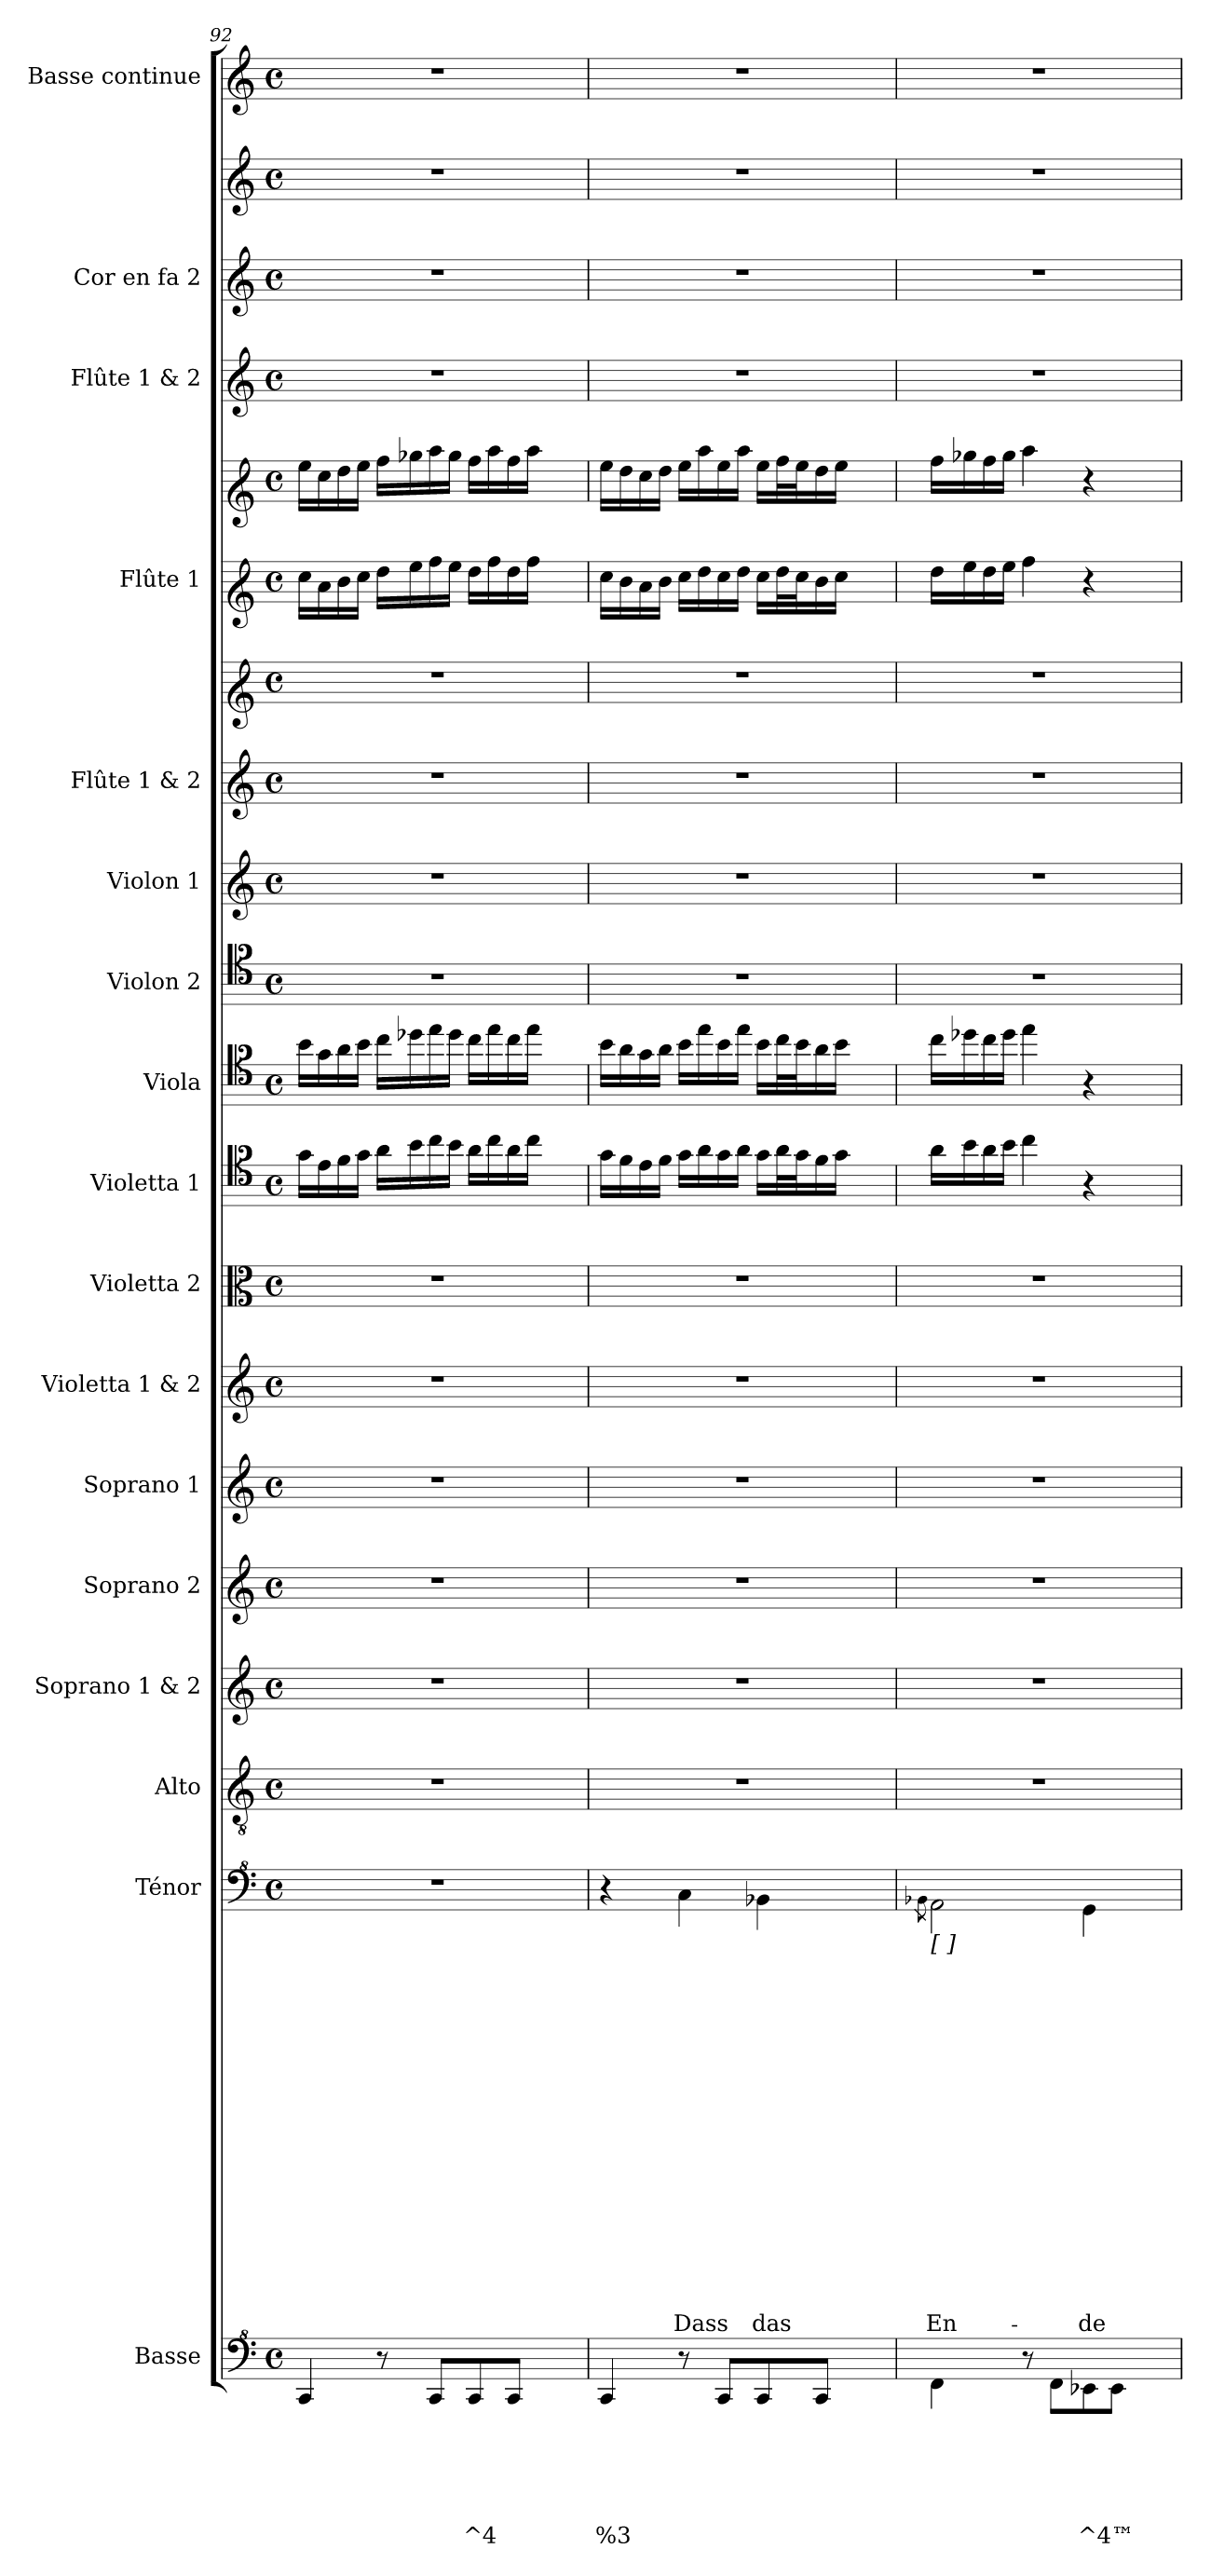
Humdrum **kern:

**kern	**text	**text	**text	**text	**text	**text	**kern	**text	**text	**text	**text	**text	**text	**text	**text	**text	**text	**text	**text	**text	**text	**text	**text	**text	**kern	**kern	**kern	**kern	**kern	**kern	**kern	**kern	**kern	**kern	**kern	**kern	**kern	**kern	**kern	**kern	**kern	**kern
*part17	*part17	*part17	*part17	*part17	*part17	*part17	*part16	*part16	*part16	*part16	*part16	*part16	*part16	*part16	*part16	*part16	*part16	*part16	*part16	*part16	*part16	*part16	*part16	*part16	*part15	*part14	*part13	*part12	*part11	*part10	*part9	*part8	*part7	*part6	*part5	*part5	*part4	*part4	*part3	*part2	*part2	*part1
*staff20	*staff20	*staff20	*staff20	*staff20	*staff20	*staff20	*staff19	*staff19	*staff19	*staff19	*staff19	*staff19	*staff19	*staff19	*staff19	*staff19	*staff19	*staff19	*staff19	*staff19	*staff19	*staff19	*staff19	*staff19	*staff18	*staff17	*staff16	*staff15	*staff14	*staff13	*staff12	*staff11	*staff10	*staff9	*staff8	*staff7	*staff6	*staff5	*staff4	*staff3	*staff2	*staff1
*I"Basse	*	*	*	*	*	*	*I"Ténor	*	*	*	*	*	*	*	*	*	*	*	*	*	*	*	*	*	*I"Alto	*I"Soprano 1 & 2	*I"Soprano 2	*I"Soprano 1	*I"Violetta 1 & 2	*I"Violetta 2	*I"Violetta 1	*I"Viola	*I"Violon 2	*I"Violon 1	*I"Flûte 1 & 2	*	*I"Flûte 1	*	*I"Flûte 1 & 2	*I"Cor en fa 2	*	*I"Basse continue
*I'Bas	*	*	*	*	*	*	*I'T	*	*	*	*	*	*	*	*	*	*	*	*	*	*	*	*	*	*I'A	*	*I'S 2	*I'S 1	*	*I'Vta 2	*I'Vta 1	*I'Vla	*I'Vln 2	*I'Vln 1	*I'Vln 1	*	*I'Fl 1	*	*	*I'Cor 2	*	*I'BC
*clefF^4	*	*	*	*	*	*	*clefF^4	*	*	*	*	*	*	*	*	*	*	*	*	*	*	*	*	*	*clefGv2	*clefG2	*clefG2	*clefG2	*clefG2	*clefC3	*clefC5	*clefC5	*clefC5	*clefG2	*clefG2	*clefG1	*clefG1	*clefG1	*clefG2	*clefG2	*clefG2	*clefG2
*ITrd7c12	*	*	*	*	*	*	*	*	*	*	*	*	*	*	*	*	*	*	*	*	*	*	*	*	*	*	*	*	*	*	*	*	*	*	*	*	*	*	*	*	*ITrd4c7	*ITrd4c7
*k[]	*	*	*	*	*	*	*k[]	*	*	*	*	*	*	*	*	*	*	*	*	*	*	*	*	*	*k[]	*k[]	*k[]	*k[]	*k[]	*k[]	*k[]	*k[]	*k[]	*k[]	*k[]	*k[]	*k[]	*k[]	*k[]	*k[]	*k[b-]	*k[b-]
*C:	*	*	*	*	*	*	*C:	*	*	*	*	*	*	*	*	*	*	*	*	*	*	*	*	*	*C:	*C:	*C:	*C:	*C:	*C:	*C:	*C:	*C:	*C:	*C:	*C:	*C:	*C:	*C:	*C:	*F:	*F:
*M4/4	*	*	*	*	*	*	*M4/4	*	*	*	*	*	*	*	*	*	*	*	*	*	*	*	*	*	*M4/4	*M4/4	*M4/4	*M4/4	*M4/4	*M4/4	*M4/4	*M4/4	*M4/4	*M4/4	*M4/4	*M4/4	*M4/4	*M4/4	*M4/4	*M4/4	*M4/4	*M4/4
*met(c)	*	*	*	*	*	*	*met(c)	*	*	*	*	*	*	*	*	*	*	*	*	*	*	*	*	*	*met(c)	*met(c)	*met(c)	*met(c)	*met(c)	*met(c)	*met(c)	*met(c)	*met(c)	*met(c)	*met(c)	*met(c)	*met(c)	*met(c)	*met(c)	*met(c)	*met(c)	*met(c)
=92	=92	=92	=92	=92	=92	=92	=92	=92	=92	=92	=92	=92	=92	=92	=92	=92	=92	=92	=92	=92	=92	=92	=92	=92	=92	=92	=92	=92	=92	=92	=92	=92	=92	=92	=92	=92	=92	=92	=92	=92	=92	=92
4CC/	.	.	.	.	.	.	1r	.	.	.	.	.	.	.	.	.	.	.	.	.	.	.	.	.	1r	1r	1r	1r	1r	1r	16e\LL	16g\LL	1r	1r	1r	1r	16ee\LL	16gg\LL	1r	1r	1r	1r
.	.	.	.	.	.	.	.	.	.	.	.	.	.	.	.	.	.	.	.	.	.	.	.	.	.	.	.	.	.	.	16c\	16e\	.	.	.	.	16cc\	16ee\	.	.	.	.
.	.	.	.	.	.	.	.	.	.	.	.	.	.	.	.	.	.	.	.	.	.	.	.	.	.	.	.	.	.	.	16d\	16f\	.	.	.	.	16dd\	16ff\	.	.	.	.
.	.	.	.	.	.	.	.	.	.	.	.	.	.	.	.	.	.	.	.	.	.	.	.	.	.	.	.	.	.	.	16e\JJ	16g\JJ	.	.	.	.	16ee\JJ	16gg\JJ	.	.	.	.
8r	.	.	.	.	.	.	.	.	.	.	.	.	.	.	.	.	.	.	.	.	.	.	.	.	.	.	.	.	.	.	16f\LL	16a\LL	.	.	.	.	16ff\LL	16aa\LL	.	.	.	.
.	.	.	.	.	.	.	.	.	.	.	.	.	.	.	.	.	.	.	.	.	.	.	.	.	.	.	.	.	.	.	16g\	16b-i\	.	.	.	.	16gg\	16bb-i\	.	.	.	.
8CC/L	.	.	.	.	.	.	.	.	.	.	.	.	.	.	.	.	.	.	.	.	.	.	.	.	.	.	.	.	.	.	16a\	16cc\	.	.	.	.	16aa\	16ccc\	.	.	.	.
.	.	.	.	.	.	.	.	.	.	.	.	.	.	.	.	.	.	.	.	.	.	.	.	.	.	.	.	.	.	.	16g\JJ	16b-\JJ	.	.	.	.	16gg\JJ	16bb-\JJ	.	.	.	.
8CC/	.	.	.	.	.	^4	.	.	.	.	.	.	.	.	.	.	.	.	.	.	.	.	.	.	.	.	.	.	.	.	16f\LL	16a\LL	.	.	.	.	16ff\LL	16aa\LL	.	.	.	.
.	.	.	.	.	.	.	.	.	.	.	.	.	.	.	.	.	.	.	.	.	.	.	.	.	.	.	.	.	.	.	16a\	16cc\	.	.	.	.	16aa\	16ccc\	.	.	.	.
8CC/J	.	.	.	.	.	.	.	.	.	.	.	.	.	.	.	.	.	.	.	.	.	.	.	.	.	.	.	.	.	.	16f\	16a\	.	.	.	.	16ff\	16aa\	.	.	.	.
.	.	.	.	.	.	.	.	.	.	.	.	.	.	.	.	.	.	.	.	.	.	.	.	.	.	.	.	.	.	.	16a\JJ	16cc\JJ	.	.	.	.	16aa\JJ	16ccc\JJ	.	.	.	.
4ryy	.	.	.	.	.	.	.	.	.	.	.	.	.	.	.	.	.	.	.	.	.	.	.	.	.	.	.	.	.	.	4ryy	4ryy	.	.	.	.	4ryy	4ryy	.	.	.	.
=93	=93	=93	=93	=93	=93	=93	=93	=93	=93	=93	=93	=93	=93	=93	=93	=93	=93	=93	=93	=93	=93	=93	=93	=93	=93	=93	=93	=93	=93	=93	=93	=93	=93	=93	=93	=93	=93	=93	=93	=93	=93	=93
4CC/	.	.	.	.	.	%3	4r	.	.	.	.	.	.	.	.	.	.	.	.	.	.	.	.	.	1r	1r	1r	1r	1r	1r	16e\LL	16g\LL	1r	1r	1r	1r	16ee\LL	16gg\LL	1r	1r	1r	1r
.	.	.	.	.	.	.	.	.	.	.	.	.	.	.	.	.	.	.	.	.	.	.	.	.	.	.	.	.	.	.	16d\	16f\	.	.	.	.	16dd\	16ff\	.	.	.	.
.	.	.	.	.	.	.	.	.	.	.	.	.	.	.	.	.	.	.	.	.	.	.	.	.	.	.	.	.	.	.	16c\	16e\	.	.	.	.	16cc\	16ee\	.	.	.	.
.	.	.	.	.	.	.	.	.	.	.	.	.	.	.	.	.	.	.	.	.	.	.	.	.	.	.	.	.	.	.	16d\JJ	16f\JJ	.	.	.	.	16dd\JJ	16ff\JJ	.	.	.	.
8r	.	.	.	.	.	.	4c\	.	.	.	.	.	.	.	.	.	.	.	.	.	.	.	.	Dass	.	.	.	.	.	.	16e\LL	16g\LL	.	.	.	.	16ee\LL	16gg\LL	.	.	.	.
.	.	.	.	.	.	.	.	.	.	.	.	.	.	.	.	.	.	.	.	.	.	.	.	.	.	.	.	.	.	.	16f\	16cc\	.	.	.	.	16ff\	16ccc\	.	.	.	.
8CC/L	.	.	.	.	.	.	.	.	.	.	.	.	.	.	.	.	.	.	.	.	.	.	.	.	.	.	.	.	.	.	16e\	16g\	.	.	.	.	16ee\	16gg\	.	.	.	.
.	.	.	.	.	.	.	.	.	.	.	.	.	.	.	.	.	.	.	.	.	.	.	.	.	.	.	.	.	.	.	16f\JJ	16cc\JJ	.	.	.	.	16ff\JJ	16ccc\JJ	.	.	.	.
8CC/	.	.	.	.	.	.	4B-\	.	.	.	.	.	.	.	.	.	.	.	.	.	.	.	.	das	.	.	.	.	.	.	16e\LL	16g\LL	.	.	.	.	16ee\LL	16gg\LL	.	.	.	.
.	.	.	.	.	.	.	.	.	.	.	.	.	.	.	.	.	.	.	.	.	.	.	.	.	.	.	.	.	.	.	32f\L	32a\L	.	.	.	.	32ff\L	32aa\L	.	.	.	.
.	.	.	.	.	.	.	.	.	.	.	.	.	.	.	.	.	.	.	.	.	.	.	.	.	.	.	.	.	.	.	32e\J	32g\J	.	.	.	.	32ee\J	32gg\J	.	.	.	.
8CC/J	.	.	.	.	.	.	.	.	.	.	.	.	.	.	.	.	.	.	.	.	.	.	.	.	.	.	.	.	.	.	16d\	16f\	.	.	.	.	16dd\	16ff\	.	.	.	.
.	.	.	.	.	.	.	.	.	.	.	.	.	.	.	.	.	.	.	.	.	.	.	.	.	.	.	.	.	.	.	16e\JJ	16g\JJ	.	.	.	.	16ee\JJ	16gg\JJ	.	.	.	.
4ryy	.	.	.	.	.	.	4ryy	.	.	.	.	.	.	.	.	.	.	.	.	.	.	.	.	.	.	.	.	.	.	.	4ryy	4ryy	.	.	.	.	4ryy	4ryy	.	.	.	.
=94	=94	=94	=94	=94	=94	=94	=94	=94	=94	=94	=94	=94	=94	=94	=94	=94	=94	=94	=94	=94	=94	=94	=94	=94	=94	=94	=94	=94	=94	=94	=94	=94	=94	=94	=94	=94	=94	=94	=94	=94	=94	=94
.	.	.	.	.	.	.	8qB-\	.	.	.	.	.	.	.	.	.	.	.	.	.	.	.	.	.	.	.	.	.	.	.	.	.	.	.	.	.	.	.	.	.	.	.
!	!	!	!	!	!	!	!LO:TX:b:t=[  ]	!	!	!	!	!	!	!	!	!	!	!	!	!	!	!	!	!	!	!	!	!	!	!	!	!	!	!	!	!	!	!	!	!	!	!
4FF\	.	.	.	.	.	.	2A\	.	.	.	.	.	.	.	.	.	.	.	.	.	.	.	.	En-	1r	1r	1r	1r	1r	1r	16f\LL	16a\LL	1r	1r	1r	1r	16ff\LL	16aa\LL	1r	1r	1r	1r
.	.	.	.	.	.	.	.	.	.	.	.	.	.	.	.	.	.	.	.	.	.	.	.	.	.	.	.	.	.	.	16g\	16b-\	.	.	.	.	16gg\	16bb-\	.	.	.	.
.	.	.	.	.	.	.	.	.	.	.	.	.	.	.	.	.	.	.	.	.	.	.	.	.	.	.	.	.	.	.	16f\	16a\	.	.	.	.	16ff\	16aa\	.	.	.	.
.	.	.	.	.	.	.	.	.	.	.	.	.	.	.	.	.	.	.	.	.	.	.	.	.	.	.	.	.	.	.	16g\JJ	16b-\JJ	.	.	.	.	16gg\JJ	16bb-\JJ	.	.	.	.
8r	.	.	.	.	.	.	.	.	.	.	.	.	.	.	.	.	.	.	.	.	.	.	.	.	.	.	.	.	.	.	4a\	4cc\	.	.	.	.	4aa\	4ccc\	.	.	.	.
8FF\L	.	.	.	.	.	.	.	.	.	.	.	.	.	.	.	.	.	.	.	.	.	.	.	.	.	.	.	.	.	.	.	.	.	.	.	.	.	.	.	.	.	.
8EE-X\	.	.	.	.	.	^4™	4G\	.	.	.	.	.	.	.	.	.	.	.	.	.	.	.	.	-de	.	.	.	.	.	.	4r	4r	.	.	.	.	4r	4r	.	.	.	.
8EE-\J	.	.	.	.	.	.	.	.	.	.	.	.	.	.	.	.	.	.	.	.	.	.	.	.	.	.	.	.	.	.	.	.	.	.	.	.	.	.	.	.	.	.
4ryy	.	.	.	.	.	.	4ryy	.	.	.	.	.	.	.	.	.	.	.	.	.	.	.	.	.	.	.	.	.	.	.	4ryy	4ryy	.	.	.	.	4ryy	4ryy	.	.	.	.
=	=	=	=	=	=	=	=	=	=	=	=	=	=	=	=	=	=	=	=	=	=	=	=	=	=	=	=	=	=	=	=	=	=	=	=	=	=	=	=	=	=	=
*-	*-	*-	*-	*-	*-	*-	*-	*-	*-	*-	*-	*-	*-	*-	*-	*-	*-	*-	*-	*-	*-	*-	*-	*-	*-	*-	*-	*-	*-	*-	*-	*-	*-	*-	*-	*-	*-	*-	*-	*-	*-	*-
